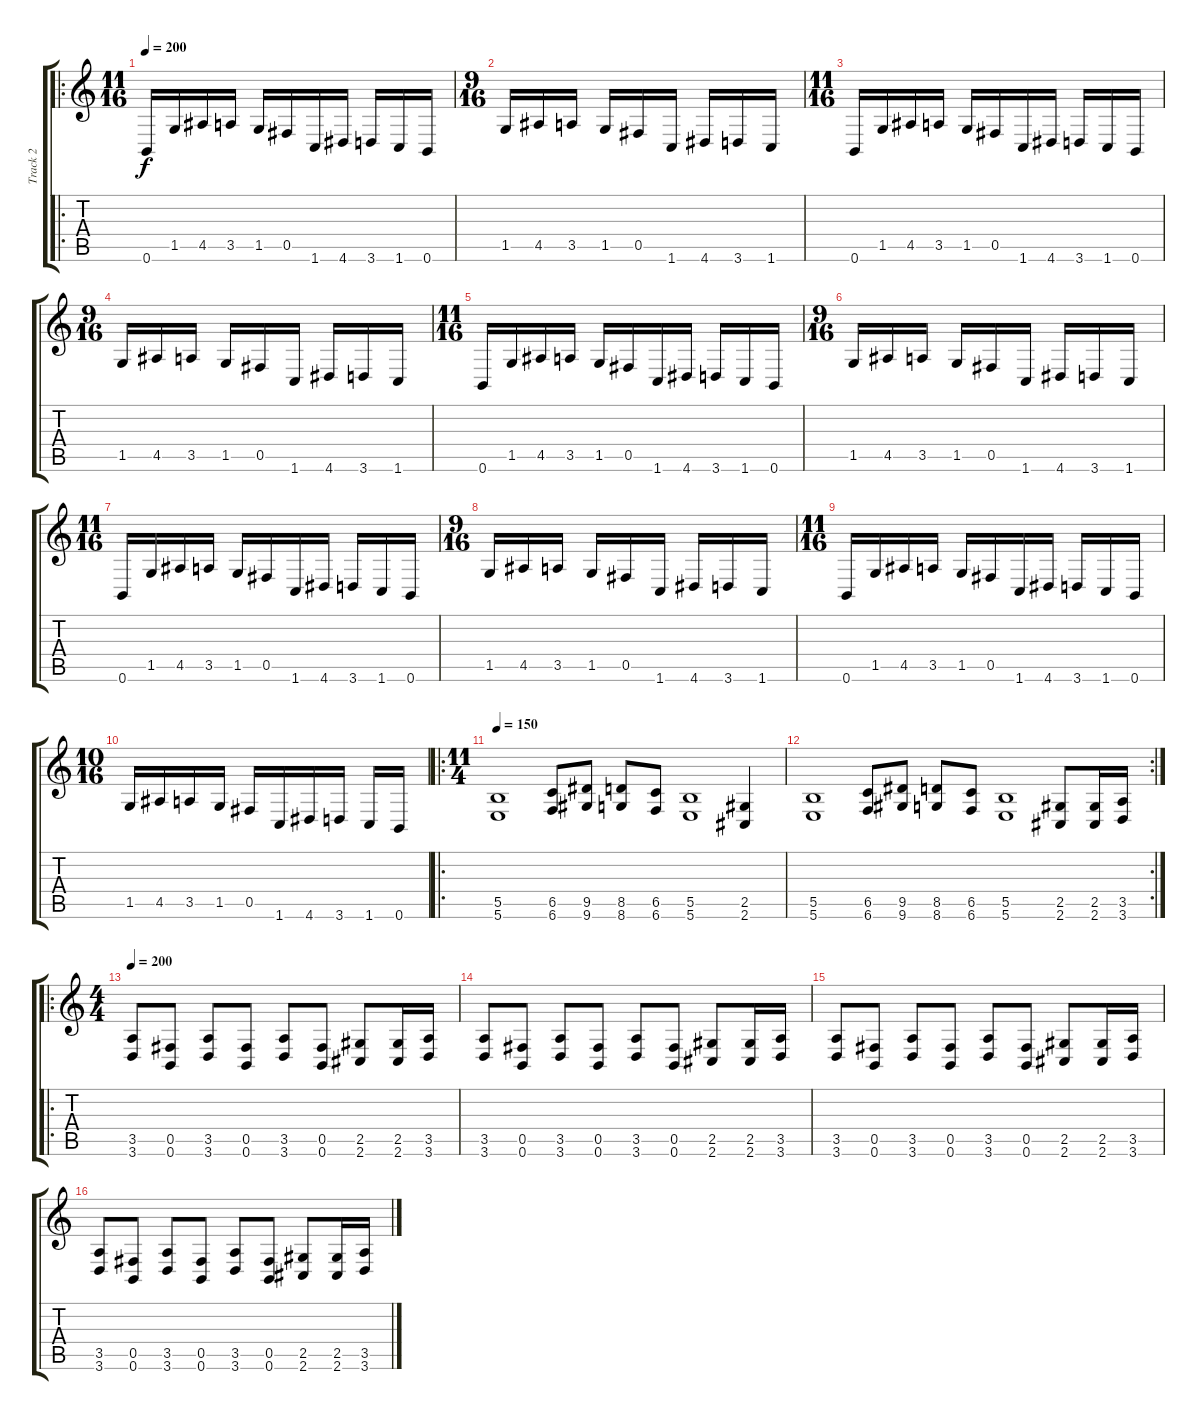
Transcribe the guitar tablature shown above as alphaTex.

\track ("Track 2" "Track 2") {instrument overdrivenguitar}
\staff {score tabs}
\tuning (Db4 Ab3 E3 B2 Gb2 B1) {hide}
\ro
\ts (11 16)
\tempo 200
\clef g2
\ks c
0.6.16{dy f instrument overdrivenguitar} 1.5.16 4.5.16 3.5.16 1.5.16 0.5.16 1.6.16 4.6.16 3.6.16 1.6.16 0.6.16 |
\ts (9 16)
1.5.16 4.5.16 3.5.16 1.5.16 0.5.16 1.6.16 4.6.16 3.6.16 1.6.16 |
\ts (11 16)
0.6.16 1.5.16 4.5.16 3.5.16 1.5.16 0.5.16 1.6.16 4.6.16 3.6.16 1.6.16 0.6.16 |
\ts (9 16)
1.5.16 4.5.16 3.5.16 1.5.16 0.5.16 1.6.16 4.6.16 3.6.16 1.6.16 |
\ts (11 16)
0.6.16 1.5.16 4.5.16 3.5.16 1.5.16 0.5.16 1.6.16 4.6.16 3.6.16 1.6.16 0.6.16 |
\ts (9 16)
1.5.16 4.5.16 3.5.16 1.5.16 0.5.16 1.6.16 4.6.16 3.6.16 1.6.16 |
\ts (11 16)
0.6.16 1.5.16 4.5.16 3.5.16 1.5.16 0.5.16 1.6.16 4.6.16 3.6.16 1.6.16 0.6.16 |
\ts (9 16)
1.5.16 4.5.16 3.5.16 1.5.16 0.5.16 1.6.16 4.6.16 3.6.16 1.6.16 |
\ts (11 16)
0.6.16 1.5.16 4.5.16 3.5.16 1.5.16 0.5.16 1.6.16 4.6.16 3.6.16 1.6.16 0.6.16 |
\ts (10 16)
1.5.16 4.5.16 3.5.16 1.5.16 0.5.16 1.6.16 4.6.16 3.6.16 1.6.16 0.6.16 |
\ro
\ts (11 4)
\tempo 150
(5.5 5.6).1 (6.5 6.6).8 (9.5 9.6).8 (8.5 8.6).8 (6.5 6.6).8 (5.5 5.6).1 (2.5 2.6).4 |
\rc 2
(5.5 5.6).1 (6.5 6.6).8 (9.5 9.6).8 (8.5 8.6).8 (6.5 6.6).8 (5.5 5.6).1 (2.5 2.6).8 (2.5 2.6).16 (3.5 3.6).16 |
\ro
\ts (4 4)
\tempo 200
(3.5 3.6).8 (0.5 0.6).8 (3.5 3.6).8 (0.5 0.6).8 (3.5 3.6).8 (0.5 0.6).8 (2.5 2.6).8 (2.5 2.6).16 (3.5 3.6).16 |
(3.5 3.6).8 (0.5 0.6).8 (3.5 3.6).8 (0.5 0.6).8 (3.5 3.6).8 (0.5 0.6).8 (2.5 2.6).8 (2.5 2.6).16 (3.5 3.6).16 |
(3.5 3.6).8 (0.5 0.6).8 (3.5 3.6).8 (0.5 0.6).8 (3.5 3.6).8 (0.5 0.6).8 (2.5 2.6).8 (2.5 2.6).16 (3.5 3.6).16 |
(3.5 3.6).8 (0.5 0.6).8 (3.5 3.6).8 (0.5 0.6).8 (3.5 3.6).8 (0.5 0.6).8 (2.5 2.6).8 (2.5 2.6).16 (3.5 3.6).16
